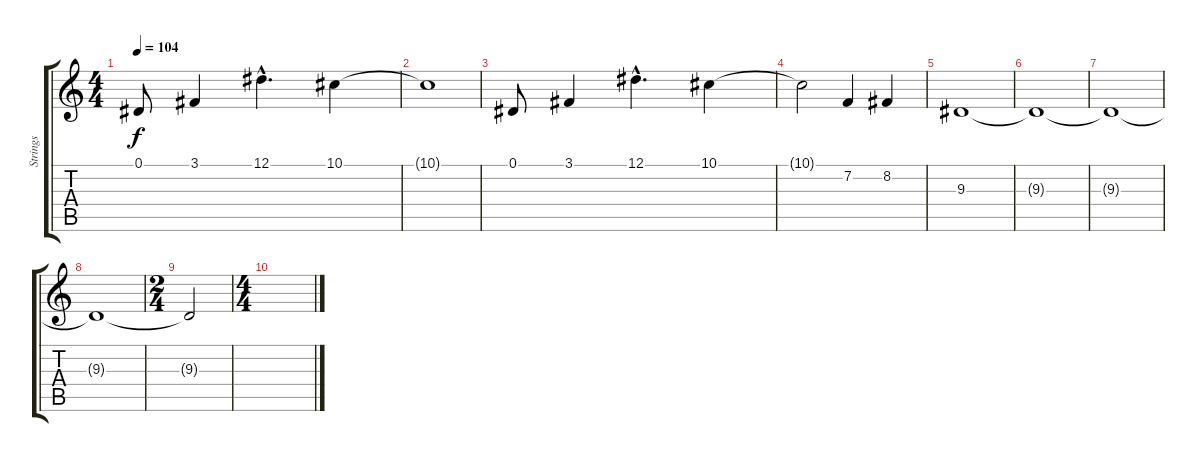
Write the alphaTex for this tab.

\track ("Strings" "Strings") {instrument stringensemble2}
\staff {score tabs}
\tuning (Eb4 Bb3 Gb3 Db3 Ab2 Eb2) {hide}
\ts (4 4)
\tempo 104
\clef g2
\ks c
0.1.8{dy f} 3.1.4 12.1{hac}.4{d} 10.1.4 |
10.1{t}.1 |
0.1.8 3.1.4 12.1{hac}.4{d} 10.1.4 |
10.1{t}.2 7.2.4 8.2.4 |
9.3.1 |
9.3{t}.1 |
9.3{t}.1 |
9.3{t}.1 |
\ts (2 4)
9.3{t}.2 |
\ts (4 4)
